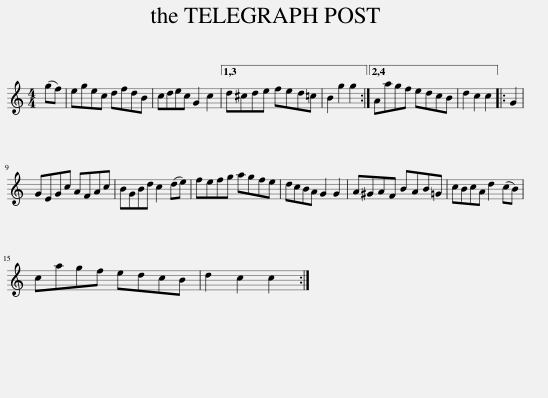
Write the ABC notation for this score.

X:1
L:1/8
M:4/4
I:linebreak $
K:C
V:1 treble
V:1
 (gf) | egec dfdB | cdec G2 c2 |1,3 d^cde fed=c | B2 g2 g2 :|2,4 %5
 Aagf edcB | d2 c2 c2 |: G2 |$ GEGc AFAc | BGBd c2 (de) | %10
 fefg agfe | dcBA G2 G2 | A^GAF BAB=G | cBcA d2 (cB) |$ cagf edcB | %15
 d2 c2 c2 :| %16
